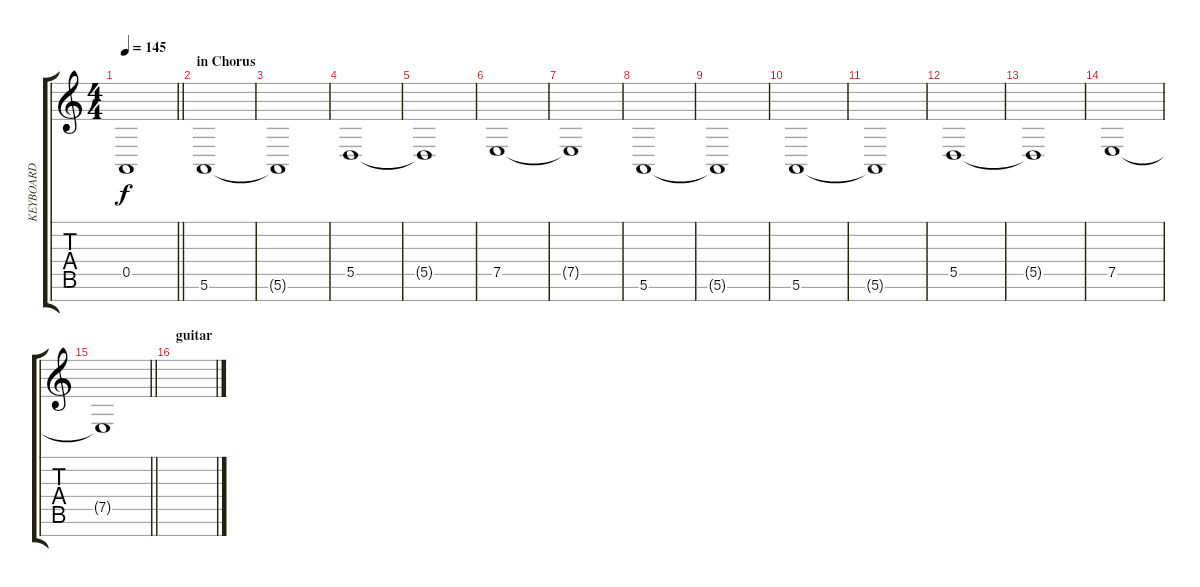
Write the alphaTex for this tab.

\track ("KEYBOARD" "KEYBOARD") {instrument synthstrings1}
\staff {score tabs}
\tuning (E4 B3 G3 D3 A2 E2 B1) {hide}
\ts (4 4)
\tempo 145
\clef g2
\barLineRight lightlight
\ks c
0.5{t}.1{dy f} |
\section ("" "in Chorus")
5.6.1 |
5.6{t}.1 |
5.5.1 |
5.5{t}.1 |
7.5.1 |
7.5{t}.1 |
5.6.1 |
5.6{t}.1 |
5.6.1 |
5.6{t}.1 |
5.5.1 |
5.5{t}.1 |
7.5.1 |
\barLineRight lightlight
7.5{t}.1 |
\section ("" "guitar")
